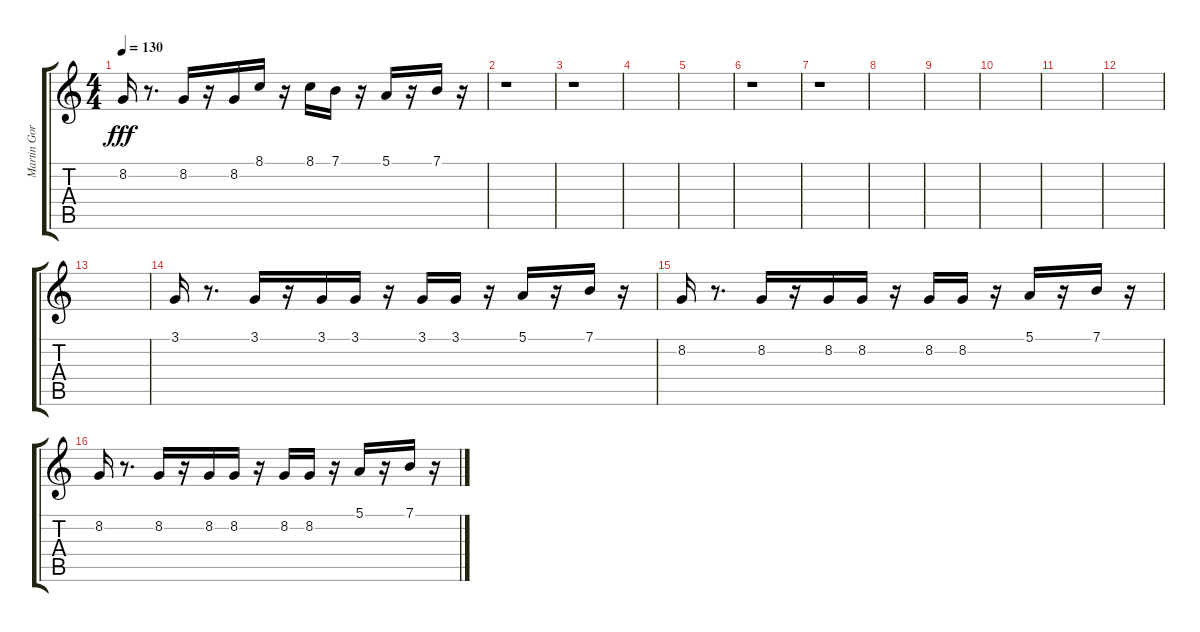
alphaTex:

\track ("Martin Gore" "Martin Gor") {instrument synthbrass1}
\staff {score tabs}
\tuning (E4 B3 G3 D3 A2 E2) {hide}
\ts (4 4)
\tempo 130
\clef g2
\ks c
8.2.16{dy fff} r.8{d} 8.2.16 r.16 8.2.16 8.1.16 r.16 8.1.16 7.1.16 r.16 5.1.16 r.16 7.1.16 r.16 |
r.1 |
r.1 |
|
|
r.1 |
r.1 |
|
|
|
|
|
|
3.1.16 r.8{d} 3.1.16 r.16 3.1.16 3.1.16 r.16 3.1.16 3.1.16 r.16 5.1.16 r.16 7.1.16 r.16 |
8.2.16 r.8{d} 8.2.16 r.16 8.2.16 8.2.16 r.16 8.2.16 8.2.16 r.16 5.1.16 r.16 7.1.16 r.16 |
8.2.16 r.8{d} 8.2.16 r.16 8.2.16 8.2.16 r.16 8.2.16 8.2.16 r.16 5.1.16 r.16 7.1.16 r.16
